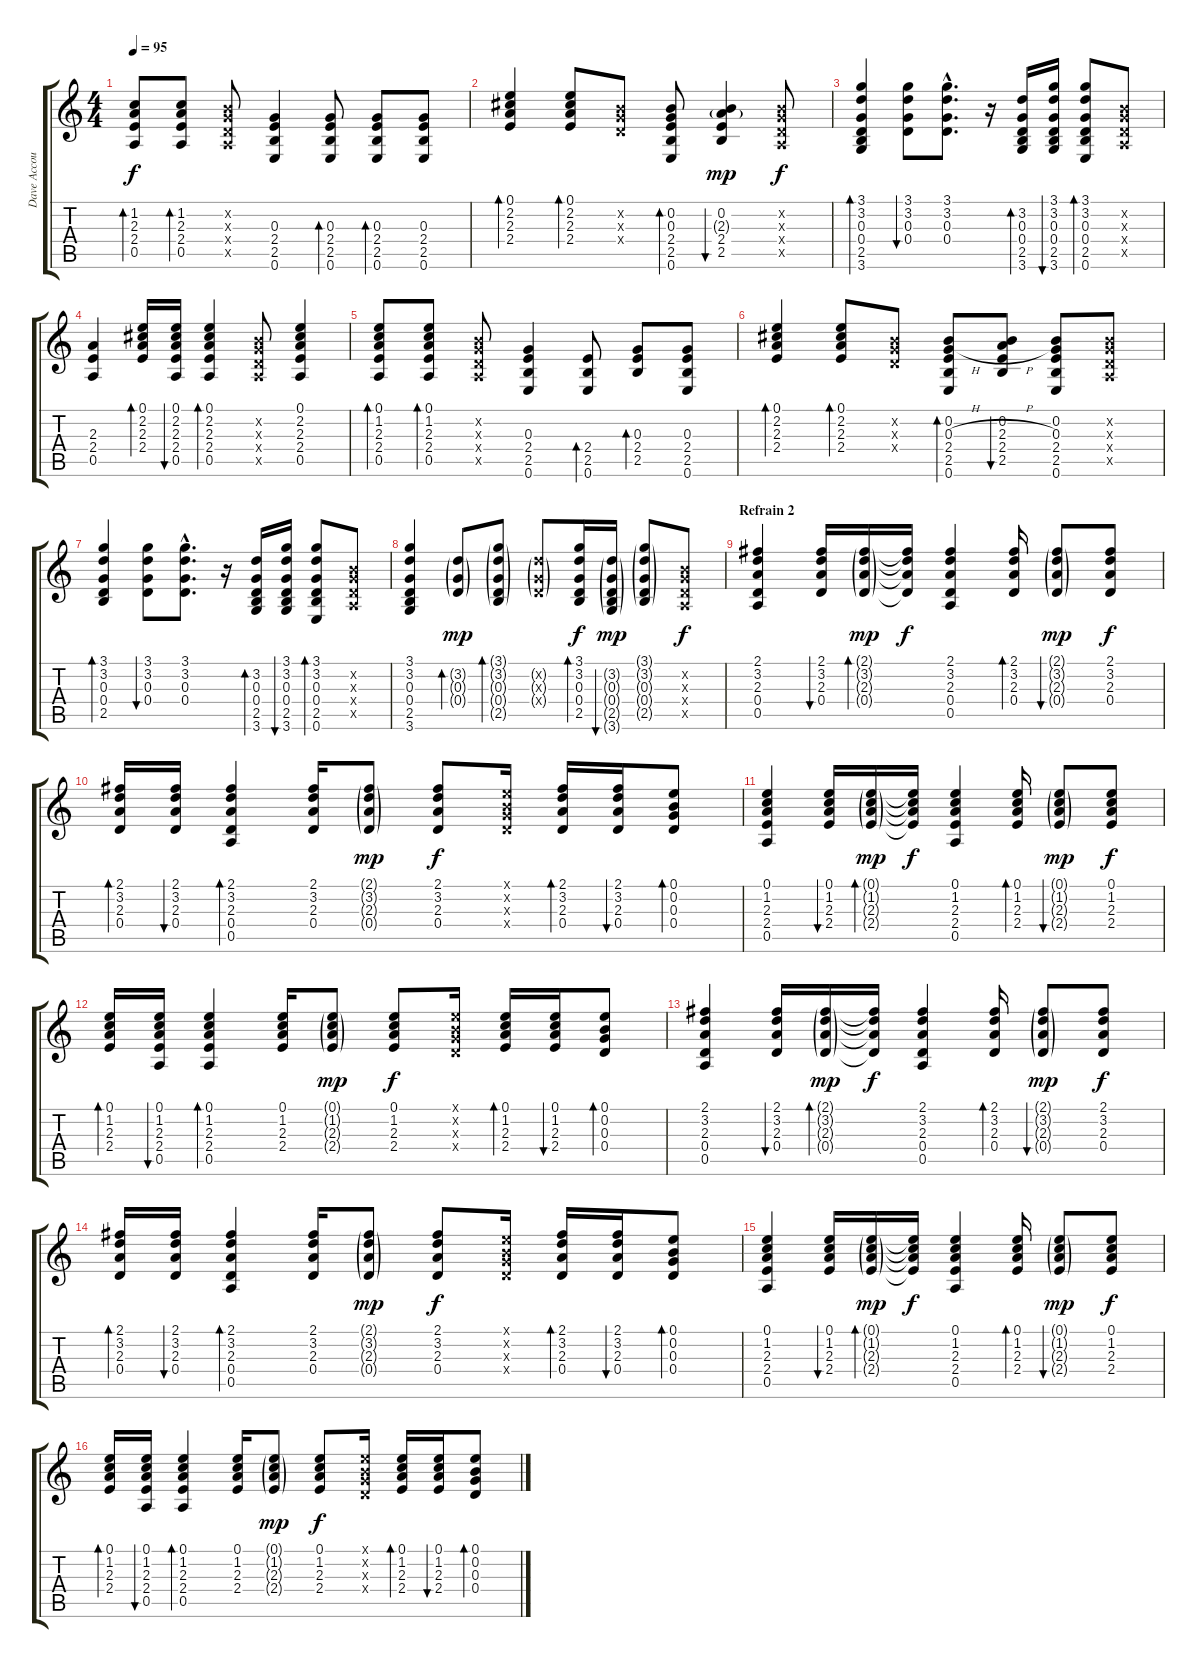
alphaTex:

\track ("Dave Accoustique" "Dave Accou") {instrument acousticguitarnylon}
\staff {score tabs}
\tuning (E4 B3 G3 D3 A2 E2) {hide}
\ts (4 4)
\tempo 95
\clef g2
\ks c
(1.2 2.3 2.4 0.5).8{bd 60 dy f} (1.2 2.3 2.4 0.5).8{bd 60} (0.2{x} 0.3{x} 0.4{x} 0.5{x}).8 (0.3 2.4 2.5 0.6).4 (0.3 2.4 2.5 0.6).8{bd 60} (0.3 2.4 2.5 0.6).8{bd 60} (0.3 2.4 2.5 0.6).8 |
(0.1 2.2 2.3 2.4).4{bd 60} (0.1 2.2 2.3 2.4).8{bd 60} (0.2{x} 0.3{x} 0.4{x}).8 (0.2 0.3 2.4 2.5 0.6).8{bd 60} (0.2 2.3{g} 2.4 2.5).4{bu 60 dy mp} (0.2{x} 0.3{x} 0.4{x} 0.5{x}).8{dy f} |
(3.1 3.2 0.3 0.4 2.5 3.6).4{bd 120} (3.1 3.2 0.3 0.4).8{bu 60} (3.1{hac} 3.2{hac} 0.3{hac} 0.4{hac}).8{d} r.16 (3.2 0.3 0.4 2.5 3.6).16{bd 30} (3.1 3.2 0.3 0.4 2.5 3.6).16{bu 30} (3.1 3.2 0.3 0.4 2.5 0.6).8{bd 30} (0.2{x} 0.3{x} 0.4{x} 0.5{x}).8 |
(2.3 2.4 0.5).4 (0.1 2.2 2.3 2.4).16{bd 60} (0.1 2.2 2.3 2.4 0.5).16{bu 60} (0.1 2.2 2.3 2.4 0.5).4{bd 60} (0.2{x} 0.3{x} 0.4{x} 0.5{x}).8 (0.1 2.2 2.3 2.4 0.5).4 |
(0.1 1.2 2.3 2.4 0.5).8{bd 60} (0.1 1.2 2.3 2.4 0.5).8{bd 60} (0.2{x} 0.3{x} 0.4{x} 0.5{x}).8 (0.3 2.4 2.5 0.6).4 (2.4 2.5 0.6).8{bd 60} (0.3 2.4 2.5).8{bd 60} (0.3 2.4 2.5 0.6).8 |
(0.1 2.2 2.3 2.4).4{bd 60} (0.1 2.2 2.3 2.4).8{bd 60} (0.2{x} 0.3{x} 0.4{x}).8 (0.2 0.3{h} 2.4 2.5 0.6).8{bd 60} (0.2 2.3{h} 2.4 2.5).8{bu 60} (0.2 0.3 2.4 2.5 0.6).8 (0.2{x} 0.3{x} 0.4{x} 0.5{x}).8 |
(3.1 3.2 0.3 0.4 2.5).4{bd 120} (3.1 3.2 0.3 0.4).8{bu 60} (3.1{hac} 3.2{hac} 0.3{hac} 0.4{hac}).8{d} r.16 (3.2 0.3 0.4 2.5 3.6).16{bd 30} (3.1 3.2 0.3 0.4 2.5 3.6).16{bu 30} (3.1 3.2 0.3 0.4 2.5 0.6).8{bd 30} (0.2{x} 0.3{x} 0.4{x} 0.5{x}).8 |
(3.1 3.2 0.3 0.4 2.5 3.6).4 (3.2{g} 0.3{g} 0.4{g}).8{bd 120 dy mp} (3.1{g} 3.2{g} 0.3{g} 0.4{g} 2.5{g}).8{bd 120} (3.2{g x} 0.3{g x} 0.4{g x}).8 (3.1 3.2 0.3 0.4 2.5).16{bd 60 dy f} (3.2{g} 0.3{g} 0.4{g} 2.5{g} 3.6{g}).16{bu 60 dy mp} (3.1{g} 3.2{g} 0.3{g} 0.4{g} 2.5{g}).8 (0.2{x} 0.3{x} 0.4{x} 0.5{x}).8{dy f} |
\section ("" "Refrain 2")
(2.1 3.2 2.3 0.4 0.5).4 (2.1 3.2 2.3 0.4).16{bu 30} (2.1{g} 3.2{g} 2.3{g} 0.4{g}).16{bd 30 dy mp} (2.1{t} 3.2{t} 2.3{t} 0.4{t}).16{dy f} (2.1 3.2 2.3 0.4 0.5).4 (2.1 3.2 2.3 0.4).16{bd 30} (2.1{g} 3.2{g} 2.3{g} 0.4{g}).8{bu 30 dy mp} (2.1 3.2 2.3 0.4).8{dy f} |
(2.1 3.2 2.3 0.4).16{bd 30} (2.1 3.2 2.3 0.4).16{bu 30} (2.1 3.2 2.3 0.4 0.5).4{bd 30} (2.1 3.2 2.3 0.4).16 (2.1{g} 3.2{g} 2.3{g} 0.4{g}).8{dy mp} (2.1 3.2 2.3 0.4).8{dy f} (0.1{x} 0.2{x} 0.3{x} 0.4{x}).16 (2.1 3.2 2.3 0.4).16{bd 30} (2.1 3.2 2.3 0.4).16{bu 30} (0.1 0.2 0.3 0.4).8{bd 30} |
(0.1 1.2 2.3 2.4 0.5).4 (0.1 1.2 2.3 2.4).16{bu 30} (0.1{g} 1.2{g} 2.3{g} 2.4{g}).16{bd 30 dy mp} (0.1{t} 1.2{t} 2.3{t} 2.4{t}).16{dy f} (0.1 1.2 2.3 2.4 0.5).4 (0.1 1.2 2.3 2.4).16{bd 30} (0.1{g} 1.2{g} 2.3{g} 2.4{g}).8{bu 30 dy mp} (0.1 1.2 2.3 2.4).8{dy f} |
(0.1 1.2 2.3 2.4).16{bd 30} (0.1 1.2 2.3 2.4 0.5).16{bu 30} (0.1 1.2 2.3 2.4 0.5).4{bd 30} (0.1 1.2 2.3 2.4).16 (0.1{g} 1.2{g} 2.3{g} 2.4{g}).8{dy mp} (0.1 1.2 2.3 2.4).8{dy f} (0.1{x} 0.2{x} 0.3{x} 0.4{x}).16 (0.1 1.2 2.3 2.4).16{bd 30} (0.1 1.2 2.3 2.4).16{bu 30} (0.1 0.2 0.3 0.4).8{bd 30} |
(2.1 3.2 2.3 0.4 0.5).4 (2.1 3.2 2.3 0.4).16{bu 30} (2.1{g} 3.2{g} 2.3{g} 0.4{g}).16{bd 30 dy mp} (2.1{t} 3.2{t} 2.3{t} 0.4{t}).16{dy f} (2.1 3.2 2.3 0.4 0.5).4 (2.1 3.2 2.3 0.4).16{bd 30} (2.1{g} 3.2{g} 2.3{g} 0.4{g}).8{bu 30 dy mp} (2.1 3.2 2.3 0.4).8{dy f} |
(2.1 3.2 2.3 0.4).16{bd 30} (2.1 3.2 2.3 0.4).16{bu 30} (2.1 3.2 2.3 0.4 0.5).4{bd 30} (2.1 3.2 2.3 0.4).16 (2.1{g} 3.2{g} 2.3{g} 0.4{g}).8{dy mp} (2.1 3.2 2.3 0.4).8{dy f} (0.1{x} 0.2{x} 0.3{x} 0.4{x}).16 (2.1 3.2 2.3 0.4).16{bd 30} (2.1 3.2 2.3 0.4).16{bu 30} (0.1 0.2 0.3 0.4).8{bd 30} |
(0.1 1.2 2.3 2.4 0.5).4 (0.1 1.2 2.3 2.4).16{bu 30} (0.1{g} 1.2{g} 2.3{g} 2.4{g}).16{bd 30 dy mp} (0.1{t} 1.2{t} 2.3{t} 2.4{t}).16{dy f} (0.1 1.2 2.3 2.4 0.5).4 (0.1 1.2 2.3 2.4).16{bd 30} (0.1{g} 1.2{g} 2.3{g} 2.4{g}).8{bu 30 dy mp} (0.1 1.2 2.3 2.4).8{dy f} |
(0.1 1.2 2.3 2.4).16{bd 30} (0.1 1.2 2.3 2.4 0.5).16{bu 30} (0.1 1.2 2.3 2.4 0.5).4{bd 30} (0.1 1.2 2.3 2.4).16 (0.1{g} 1.2{g} 2.3{g} 2.4{g}).8{dy mp} (0.1 1.2 2.3 2.4).8{dy f} (0.1{x} 0.2{x} 0.3{x} 0.4{x}).16 (0.1 1.2 2.3 2.4).16{bd 30} (0.1 1.2 2.3 2.4).16{bu 30} (0.1 0.2 0.3 0.4).8{bd 30}
